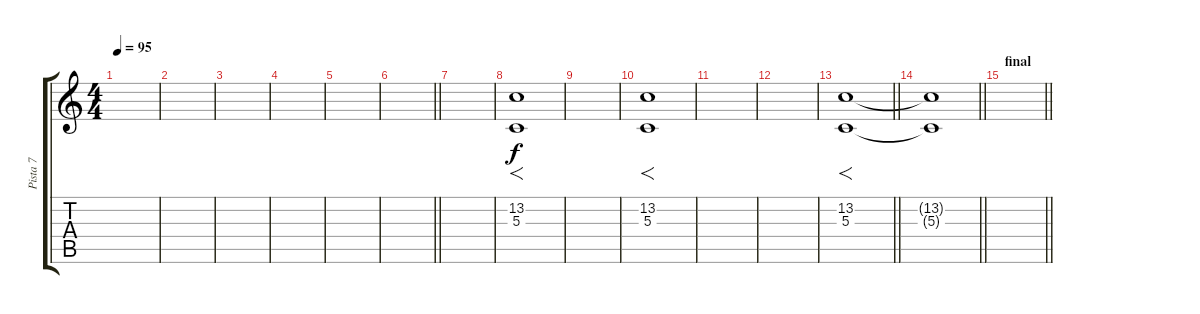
\track ("Pista 7" "Pista 7") {instrument pad5bowed}
\staff {score tabs}
\tuning (E4 B3 G3 D3 A2 E2) {hide}
\ts (4 4)
\tempo 95
\clef g2
\ks c
|
|
|
|
|
\barLineRight lightlight
|
\section ("" "")
|
(13.2 5.3).1{f} |
|
(13.2 5.3).1{f} |
|
|
\barLineRight lightlight
(13.2 5.3).1{f} |
\barLineRight lightlight
(13.2{t} 5.3{t}).1 |
\section ("" "final")
\barLineRight lightlight
